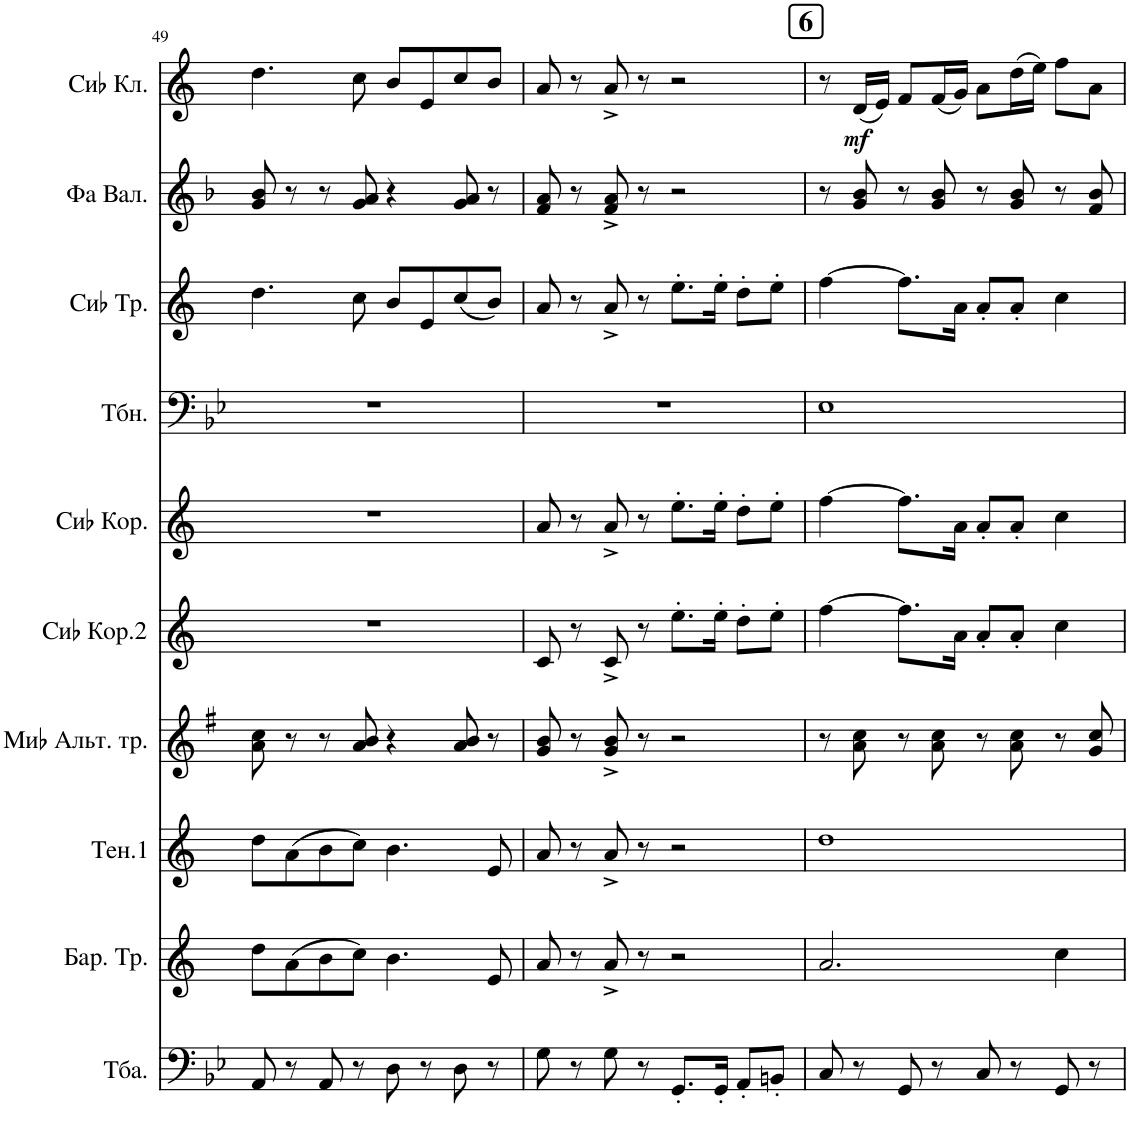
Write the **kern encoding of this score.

**kern	**kern	**kern	**kern	**kern	**kern	**kern	**kern	**kern	**kern	**dynam
*part10	*part9	*part8	*part7	*part6	*part5	*part4	*part3	*part2	*part1	*part1
*staff10	*staff9	*staff8	*staff7	*staff6	*staff5	*staff4	*staff3	*staff2	*staff1	*staff1
*I"Туба	*I"Баритоновая труба	*I"Тенор 1	*I"Миb Альтовая труба	*I"Сиb Корнет 2	*I"Сиb Корнет	*I"Тромбон	*I"Сиb Труба	*I"Валторна Фа	*I"Сиb Кларнет	*
*	*	*	*I'Миb Альт. тр.	*I'Сиb Кор.2	*I'Сиb Кор.	*	*I'Сиb Тр.	*	*I'Сиb Кл.	*
!!LO:PB:g=z
*clefF4	*clefG2	*clefG2	*clefG2	*clefG2	*clefG2	*clefF4	*clefG2	*clefG2	*clefG2	*
*	*Trd8c14	*Trd8c14	*Trd5c9	*Trd1c2	*Trd1c2	*	*Trd1c2	*Trd4c7	*Trd1c2	*
*k[b-e-]	*k[]	*k[]	*k[f#]	*k[]	*k[]	*k[b-e-]	*k[]	*k[b-]	*k[]	*
*M4/4	*M4/4	*M4/4	*M4/4	*M4/4	*M4/4	*M4/4	*M4/4	*M4/4	*M4/4	*
=49	=49	=49	=49	=49	=49	=49	=49	=49	=49	=49
8AA/	8dd\L	8dd\L	8a\ 8cc\	1r	1r	1r	4.dd\	8g/ 8b-/	4.dd\	.
8r	(8a\	(8a\	8r	.	.	.	.	8r	.	.
8AA/	8b\	8b\	8r	.	.	.	.	8r	.	.
8r	8cc\J)	8cc\J)	8a/ 8b/	.	.	.	8cc\	8g/ 8a/	8cc\	.
8D\	4.b\	4.b\	4r	.	.	.	8b/L	4r	8b/L	.
8r	.	.	.	.	.	.	8e/	.	8e/	.
8D\	.	.	8a/ 8b/	.	.	.	(8cc/	8g/ 8a/	8cc/	.
8r	8e/	8e/	8r	.	.	.	8b/J)	8r	8b/J	.
=50	=50	=50	=50	=50	=50	=50	=50	=50	=50	=50
8G\	8a/	8a/	8g/ 8b/	8c/	8a/	1r	8a/	8f/ 8a/	8a/	.
8r	8r	8r	8r	8r	8r	.	8r	8r	8r	.
8G\	8a^/	8a^/	8g/^ 8b/^	8c^/	8a^/	.	8a^/	8f/^ 8a/^	8a^/	.
8r	8r	8r	8r	8r	8r	.	8r	8r	8r	.
8.GG'/L	2r	2r	2r	8.ee'\L	8.ee'\L	.	8.ee'\L	2r	2r	.
16GG'/Jk	.	.	.	16ee'\Jk	16ee'\Jk	.	16ee'\Jk	.	.	.
8AA'/L	.	.	.	8dd'\L	8dd'\L	.	8dd'\L	.	.	.
8BBn'/J	.	.	.	8ee'\J	8ee'\J	.	8ee'\J	.	.	.
!!LO:REH:place=s1:a:B:cj:fs=14:t=6
=51	=51	=51	=51	=51	=51	=51	=51	=51	=51	=51
8C/	2.a/	1dd	8r	[4ff\	[4ff\	1E-	[4ff\	8r	8r	.
!	!	!	!	!	!	!	!	!	!	!LO:DY:b
8r	.	.	8a\ 8cc\	.	.	.	.	8g/ 8b-/	(16d/LL	mf
.	.	.	.	.	.	.	.	.	16e/JJ)	.
8GG/	.	.	8r	8.ff\L]	8.ff\L]	.	8.ff\L]	8r	8f/L	.
8r	.	.	8a\ 8cc\	.	.	.	.	8g/ 8b-/	(16f/L	.
.	.	.	.	16a\Jk	16a\Jk	.	16a\Jk	.	16g/JJ)	.
8C/	.	.	8r	8a'/L	8a'/L	.	8a'/L	8r	8a\L	.
8r	.	.	8a\ 8cc\	8a'/J	8a'/J	.	8a'/J	8g/ 8b-/	(16dd\L	.
.	.	.	.	.	.	.	.	.	16ee\JJ)	.
8GG/	4cc\	.	8r	4cc\	4cc\	.	4cc\	8r	8ff\L	.
8r	.	.	8g/ 8cc/	.	.	.	.	8f/ 8b-/	8a\J	.
=	=	=	=	=	=	=	=	=	=	=
*-	*-	*-	*-	*-	*-	*-	*-	*-	*-	*-
